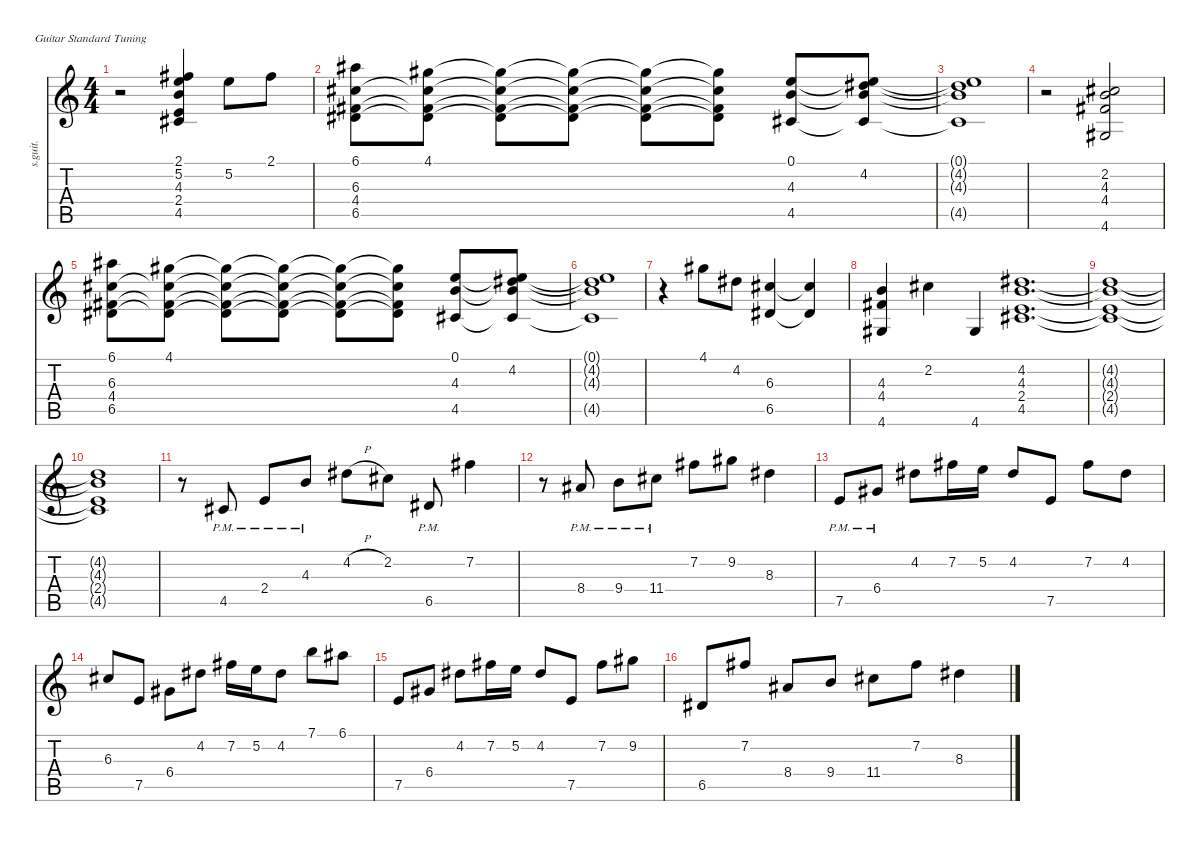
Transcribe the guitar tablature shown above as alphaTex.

\defaultSystemsLayout 4
\hideDynamics
\bracketExtendMode nobrackets
\track ("Mario" "s.guit.") {instrument distortionguitar}
\staff {score tabs}
\tuning (E4 B3 G3 D3 A2 E2)
\ts (4 4)
\tempo (185 hide)
\clef g2
\ks c
r.2{dy mf} (2.1{acc #} 5.2 4.3 2.4 4.5{acc #}).4{dy f} 5.2.8 2.1{acc #}.8 |
(6.1{acc #} 6.3{acc #} 4.4{acc #} 6.5{acc #}).8 (4.1{acc #} 6.3{t acc #} 4.4{t acc #} 6.5{t acc #}).8 (4.1{t acc #} 6.3{t acc #} 4.4{t acc #} 6.5{t acc #}).8{dy mf} (4.1{t acc #} 6.3{t acc #} 4.4{t acc #} 6.5{t acc #}).8 (4.1{t acc #} 6.3{t acc #} 4.4{t acc #} 6.5{t acc #}).8 (4.1{t acc #} 6.3{t acc #} 4.4{t acc #} 6.5{t acc #}).8 (0.1 4.3 4.5{acc #}).8{dy f} (0.1{t} 4.2{acc #} 4.3{t} 4.5{t acc #}).8 |
(0.1{t} 4.2{t acc #} 4.3{t} 4.5{t acc #}).1{dy mf} |
r.2 (2.2{acc #} 4.3 4.4{acc #} 4.6{acc #}).2{dy f} |
(6.1{acc #} 6.3{acc #} 4.4{acc #} 6.5{acc #}).8 (4.1{acc #} 6.3{t acc #} 4.4{t acc #} 6.5{t acc #}).8 (4.1{t acc #} 6.3{t acc #} 4.4{t acc #} 6.5{t acc #}).8{dy mf} (4.1{t acc #} 6.3{t acc #} 4.4{t acc #} 6.5{t acc #}).8 (4.1{t acc #} 6.3{t acc #} 4.4{t acc #} 6.5{t acc #}).8 (4.1{t acc #} 6.3{t acc #} 4.4{t acc #} 6.5{t acc #}).8 (0.1 4.3 4.5{acc #}).8{dy f} (0.1{t} 4.2{acc #} 4.3{t} 4.5{t acc #}).8 |
(0.1{t} 4.2{t acc #} 4.3{t} 4.5{t acc #}).1{dy mf} |
r.4 4.1{acc #}.8{dy f} 4.2{acc #}.8 (6.3{acc #} 6.5{acc #}).4 (6.3{t acc #} 6.5{t acc #}).4{dy mf} |
(4.3 4.4{acc #} 4.6{acc #}).4{dy f} 2.2{acc #}.4 4.6{acc #}.4 (4.2{acc #} 4.3 2.4 4.5{acc #}).1{d} |
(4.2{t acc #} 4.3{t} 2.4{t} 4.5{t acc #}).1{dy mf} |
(4.2{t acc #} 4.3{t} 2.4{t} 4.5{t acc #}).1 |
r.8 4.5{pm acc #}.8{dy f} 2.4{pm}.8 4.3{pm}.8 4.2{h acc #}.8 2.2{acc #}.8 6.5{pm acc #}.8 7.2{acc #}.4 |
r.8 8.4{pm acc #}.8 9.4{pm}.8 11.4{pm acc #}.8 7.2{acc #}.8 9.2{acc #}.8 8.3{acc #}.4 |
7.5{pm}.8 6.4{pm acc #}.8 4.2{acc #}.8 7.2{acc #}.16 5.2.16 4.2{acc #}.8 7.5.8 7.2{acc #}.8 4.2{acc #}.8 |
6.3{acc #}.8 7.5.8 6.4{acc #}.8 4.2{acc #}.8 7.2{acc #}.16 5.2.16 4.2{acc #}.8 7.1.8 6.1{acc #}.8 |
7.5.8 6.4{acc #}.8 4.2{acc #}.8 7.2{acc #}.16 5.2.16 4.2{acc #}.8 7.5.8 7.2{acc #}.8 9.2{acc #}.8 |
6.5{acc #}.8 7.2{acc #}.8 8.4{acc #}.8 9.4.8 11.4{acc #}.8 7.2{acc #}.8 8.3{acc #}.4
